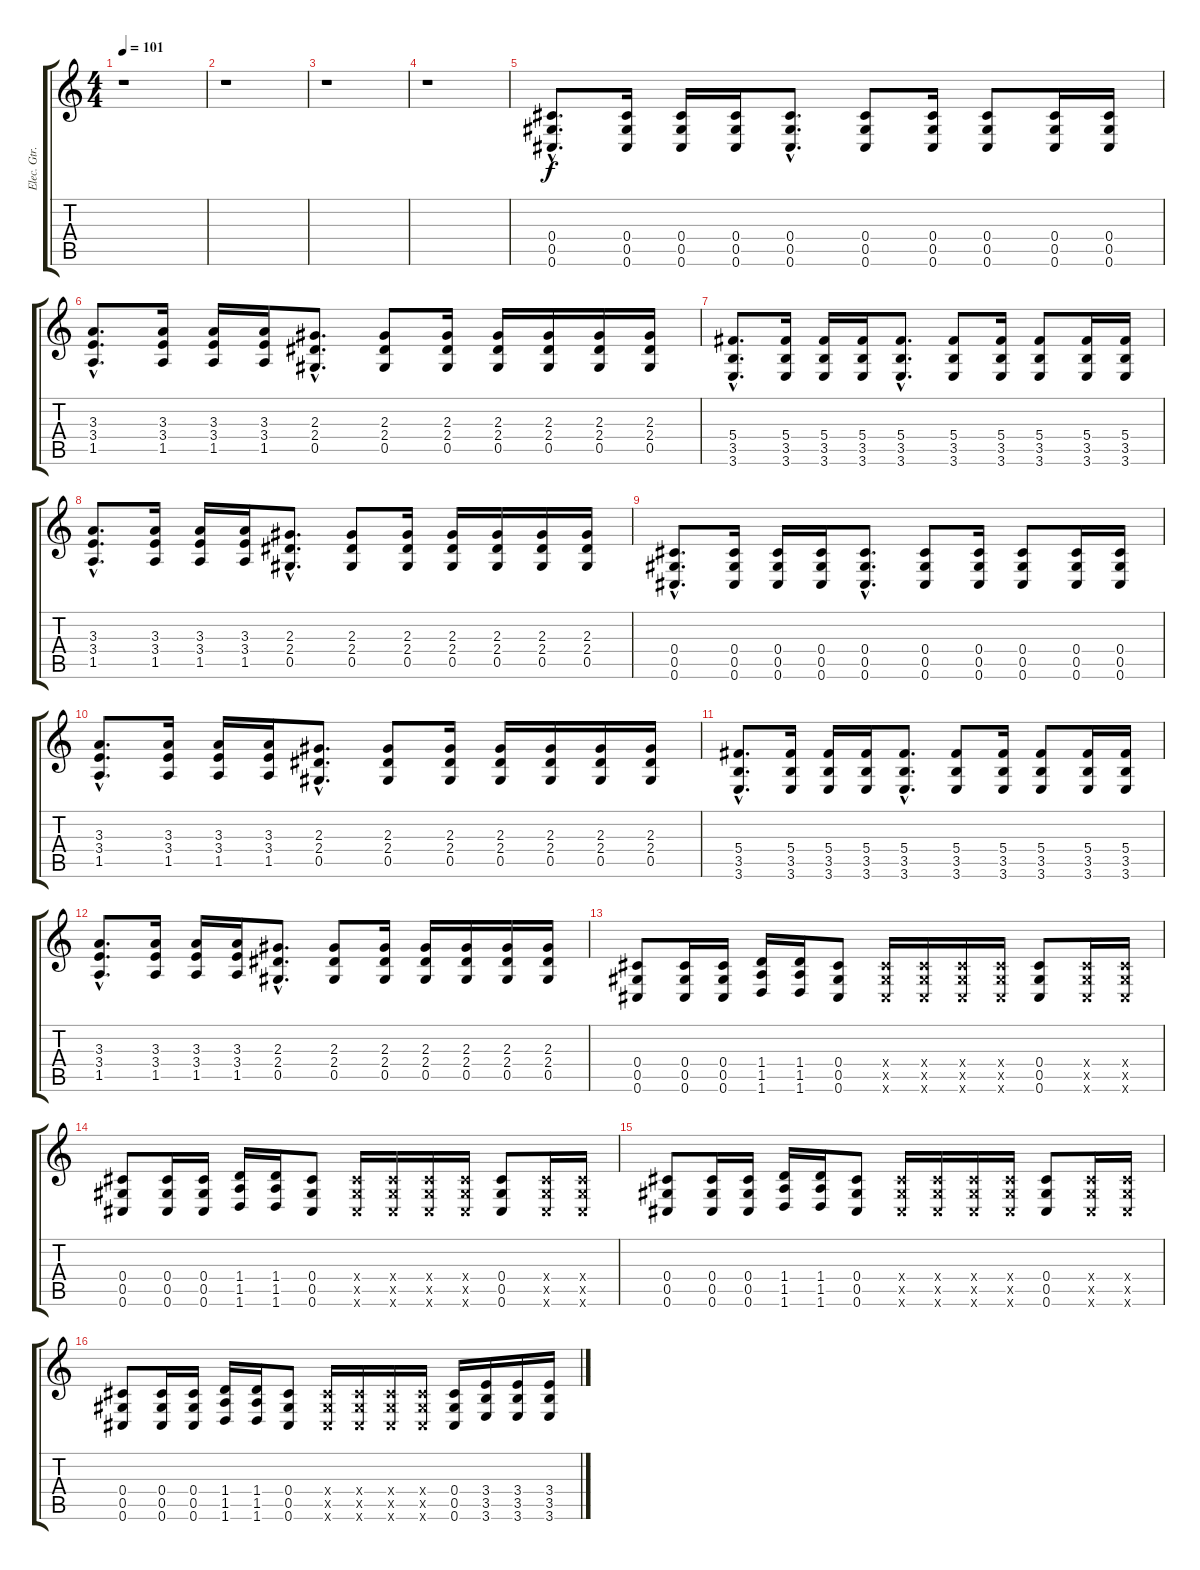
\track ("Elec. Gtr. 1" "Elec. Gtr.") {instrument distortionguitar}
\staff {score tabs}
\tuning (Eb4 Bb3 Gb3 Db3 Ab2 Db2) {hide}
\ts (4 4)
\tempo 101
\clef g2
\ks c
r.1{dy f} |
r.1 |
r.1 |
r.1 |
(0.4{hac} 0.5{hac} 0.6{hac}).8{d volume 13 instrument distortionguitar} (0.4 0.5 0.6).16 (0.4 0.5 0.6).16 (0.4 0.5 0.6).16 (0.4{hac} 0.5{hac} 0.6{hac}).8{d} (0.4 0.5 0.6).8 (0.4 0.5 0.6).16 (0.4 0.5 0.6).8 (0.4 0.5 0.6).16 (0.4 0.5 0.6).16 |
(3.3{hac} 3.4{hac} 1.5{hac}).8{d} (3.3 3.4 1.5).16 (3.3 3.4 1.5).16 (3.3 3.4 1.5).16 (2.3{hac} 2.4{hac} 0.5{hac}).8{d} (2.3 2.4 0.5).8 (2.3 2.4 0.5).16 (2.3 2.4 0.5).16 (2.3 2.4 0.5).16 (2.3 2.4 0.5).16 (2.3 2.4 0.5).16 |
(5.4{hac} 3.5{hac} 3.6{hac}).8{d instrument distortionguitar} (5.4 3.5 3.6).16 (5.4 3.5 3.6).16 (5.4 3.5 3.6).16 (5.4{hac} 3.5{hac} 3.6{hac}).8{d} (5.4 3.5 3.6).8 (5.4 3.5 3.6).16 (5.4 3.5 3.6).8 (5.4 3.5 3.6).16 (5.4 3.5 3.6).16 |
(3.3{hac} 3.4{hac} 1.5{hac}).8{d} (3.3 3.4 1.5).16 (3.3 3.4 1.5).16 (3.3 3.4 1.5).16 (2.3{hac} 2.4{hac} 0.5{hac}).8{d} (2.3 2.4 0.5).8 (2.3 2.4 0.5).16 (2.3 2.4 0.5).16 (2.3 2.4 0.5).16 (2.3 2.4 0.5).16 (2.3 2.4 0.5).16 |
(0.4{hac} 0.5{hac} 0.6{hac}).8{d instrument distortionguitar} (0.4 0.5 0.6).16 (0.4 0.5 0.6).16 (0.4 0.5 0.6).16 (0.4{hac} 0.5{hac} 0.6{hac}).8{d} (0.4 0.5 0.6).8 (0.4 0.5 0.6).16 (0.4 0.5 0.6).8 (0.4 0.5 0.6).16 (0.4 0.5 0.6).16 |
(3.3{hac} 3.4{hac} 1.5{hac}).8{d} (3.3 3.4 1.5).16 (3.3 3.4 1.5).16 (3.3 3.4 1.5).16 (2.3{hac} 2.4{hac} 0.5{hac}).8{d} (2.3 2.4 0.5).8 (2.3 2.4 0.5).16 (2.3 2.4 0.5).16 (2.3 2.4 0.5).16 (2.3 2.4 0.5).16 (2.3 2.4 0.5).16 |
(5.4{hac} 3.5{hac} 3.6{hac}).8{d instrument distortionguitar} (5.4 3.5 3.6).16 (5.4 3.5 3.6).16 (5.4 3.5 3.6).16 (5.4{hac} 3.5{hac} 3.6{hac}).8{d} (5.4 3.5 3.6).8 (5.4 3.5 3.6).16 (5.4 3.5 3.6).8 (5.4 3.5 3.6).16 (5.4 3.5 3.6).16 |
(3.3{hac} 3.4{hac} 1.5{hac}).8{d} (3.3 3.4 1.5).16 (3.3 3.4 1.5).16 (3.3 3.4 1.5).16 (2.3{hac} 2.4{hac} 0.5{hac}).8{d} (2.3 2.4 0.5).8 (2.3 2.4 0.5).16 (2.3 2.4 0.5).16 (2.3 2.4 0.5).16 (2.3 2.4 0.5).16 (2.3 2.4 0.5).16 |
(0.4 0.5 0.6).8{instrument distortionguitar} (0.4 0.5 0.6).16 (0.4 0.5 0.6).16 (1.4 1.5 1.6).16 (1.4 1.5 1.6).16 (0.4 0.5 0.6).8 (0.4{x} 0.5{x} 0.6{x}).16 (0.4{x} 0.5{x} 0.6{x}).16 (0.4{x} 0.5{x} 0.6{x}).16 (0.4{x} 0.5{x} 0.6{x}).16 (0.4 0.5 0.6).8 (0.4{x} 0.5{x} 0.6{x}).16 (0.4{x} 0.5{x} 0.6{x}).16 |
(0.4 0.5 0.6).8{instrument distortionguitar} (0.4 0.5 0.6).16 (0.4 0.5 0.6).16 (1.4 1.5 1.6).16 (1.4 1.5 1.6).16 (0.4 0.5 0.6).8 (0.4{x} 0.5{x} 0.6{x}).16 (0.4{x} 0.5{x} 0.6{x}).16 (0.4{x} 0.5{x} 0.6{x}).16 (0.4{x} 0.5{x} 0.6{x}).16 (0.4 0.5 0.6).8 (0.4{x} 0.5{x} 0.6{x}).16 (0.4{x} 0.5{x} 0.6{x}).16 |
(0.4 0.5 0.6).8{instrument distortionguitar} (0.4 0.5 0.6).16 (0.4 0.5 0.6).16 (1.4 1.5 1.6).16 (1.4 1.5 1.6).16 (0.4 0.5 0.6).8 (0.4{x} 0.5{x} 0.6{x}).16 (0.4{x} 0.5{x} 0.6{x}).16 (0.4{x} 0.5{x} 0.6{x}).16 (0.4{x} 0.5{x} 0.6{x}).16 (0.4 0.5 0.6).8 (0.4{x} 0.5{x} 0.6{x}).16 (0.4{x} 0.5{x} 0.6{x}).16 |
(0.4 0.5 0.6).8 (0.4 0.5 0.6).16 (0.4 0.5 0.6).16 (1.4 1.5 1.6).16 (1.4 1.5 1.6).16 (0.4 0.5 0.6).8 (0.4{x} 0.5{x} 0.6{x}).16 (0.4{x} 0.5{x} 0.6{x}).16 (0.4{x} 0.5{x} 0.6{x}).16 (0.4{x} 0.5{x} 0.6{x}).16 (0.4 0.5 0.6).16{balance 0} (3.4 3.5 3.6).16 (3.4 3.5 3.6).16 (3.4 3.5 3.6).16
